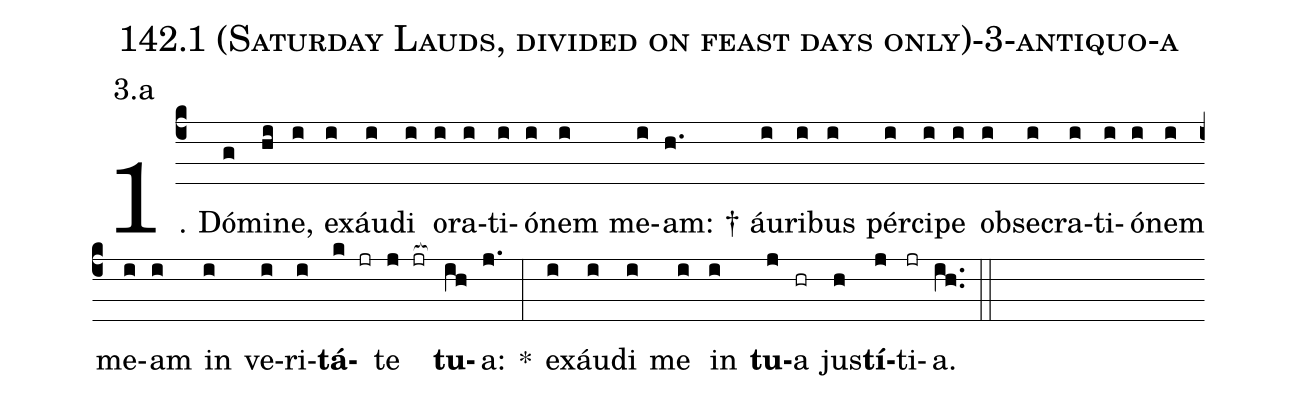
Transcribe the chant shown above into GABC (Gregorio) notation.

name: 142.1 (Saturday Lauds, divided on feast days only)-3-antiquo-a;
annotation: 3.a;
%%
(c4)1. Dó(g)mi(hi)ne,(i) ex(i)áu(i)di(i) o(i)ra(i)ti(i)ó(i)nem(i) me(i)am: †(h.) áu(i)ri(i)bus(i) pér(i)ci(i)pe(i) ob(i)se(i)cra(i)ti(i)ó(i)nem(i) me(i)am(i) in(i) ve(i)ri(i)<b>tá</b>(k jr)te(j jr[ocb:1{]) <b>tu</b>(ih[ocb:0}])a:(j.) *(:) ex(i)áu(i)di(i) me(i) in(i) <b>tu</b>(j)a(hr) jus(h)<b>tí</b>(j)ti(jr)a.(ih..) (::)
